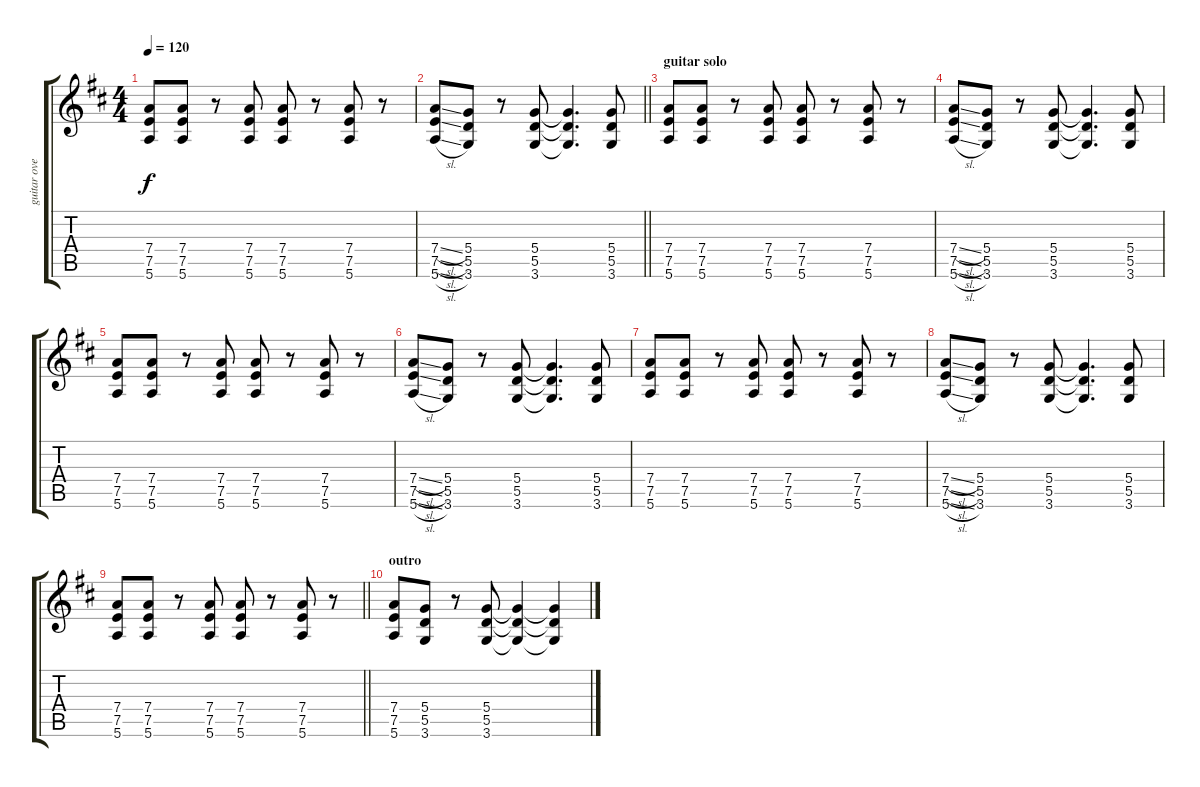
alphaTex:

\track ("guitar overdubs" "guitar ove") {instrument distortionguitar}
\staff {score tabs}
\tuning (E4 B3 G3 D3 A2 E2) {hide}
\ts (4 4)
\tempo 120
\clef g2
\ks d
(7.4 7.5 5.6).8{dy f} (7.4 7.5 5.6).8 r.8 (7.4 7.5 5.6).8 (7.4 7.5 5.6).8 r.8 (7.4 7.5 5.6).8 r.8 |
\barLineRight lightlight
(7.4{sl} 7.5{sl} 5.6{sl}).8 (5.4 5.5 3.6).8 r.8 (5.4 5.5 3.6).8 (5.4{t} 5.5{t} 3.6{t}).4{d} (5.4 5.5 3.6).8 |
\section ("" "guitar solo")
(7.4 7.5 5.6).8 (7.4 7.5 5.6).8 r.8 (7.4 7.5 5.6).8 (7.4 7.5 5.6).8 r.8 (7.4 7.5 5.6).8 r.8 |
(7.4{sl} 7.5{sl} 5.6{sl}).8 (5.4 5.5 3.6).8 r.8 (5.4 5.5 3.6).8 (5.4{t} 5.5{t} 3.6{t}).4{d} (5.4 5.5 3.6).8 |
(7.4 7.5 5.6).8 (7.4 7.5 5.6).8 r.8 (7.4 7.5 5.6).8 (7.4 7.5 5.6).8 r.8 (7.4 7.5 5.6).8 r.8 |
(7.4{sl} 7.5{sl} 5.6{sl}).8 (5.4 5.5 3.6).8 r.8 (5.4 5.5 3.6).8 (5.4{t} 5.5{t} 3.6{t}).4{d} (5.4 5.5 3.6).8 |
(7.4 7.5 5.6).8 (7.4 7.5 5.6).8 r.8 (7.4 7.5 5.6).8 (7.4 7.5 5.6).8 r.8 (7.4 7.5 5.6).8 r.8 |
(7.4{sl} 7.5{sl} 5.6{sl}).8 (5.4 5.5 3.6).8 r.8 (5.4 5.5 3.6).8 (5.4{t} 5.5{t} 3.6{t}).4{d} (5.4 5.5 3.6).8 |
\barLineRight lightlight
(7.4 7.5 5.6).8 (7.4 7.5 5.6).8 r.8 (7.4 7.5 5.6).8 (7.4 7.5 5.6).8 r.8 (7.4 7.5 5.6).8 r.8 |
\section ("" "outro")
(7.4 7.5 5.6).8 (5.4 5.5 3.6).8 r.8 (5.4 5.5 3.6).8 (5.4{t} 5.5{t} 3.6{t}).4 (5.4{t} 5.5{t} 3.6{t}).4
